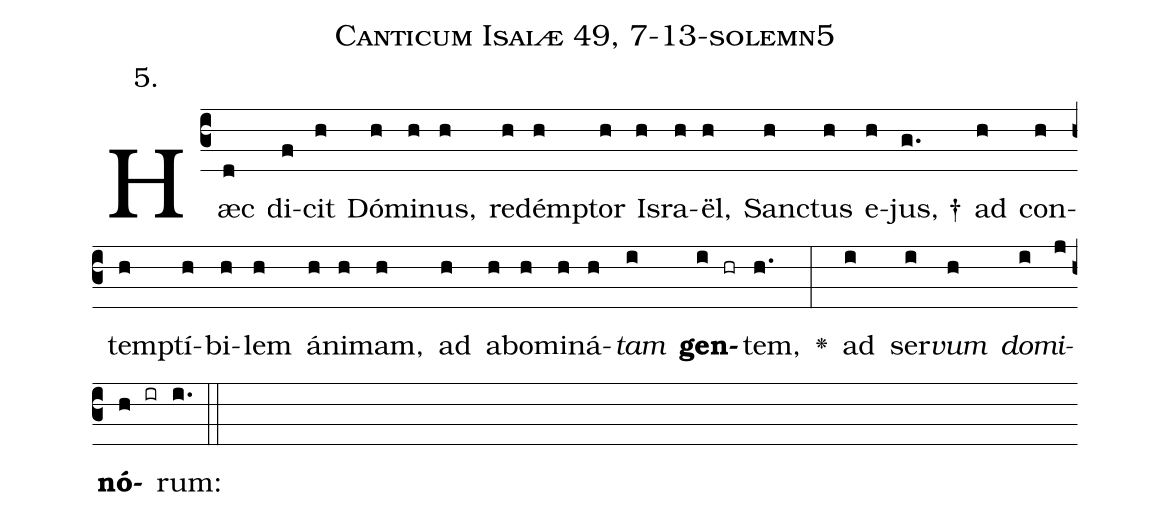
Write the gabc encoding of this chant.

name: Canticum Isaiæ 49, 7-13-solemn5;
annotation: 5.;
%%
(c3)Hæc(d) di(f)cit(h) Dó(h)mi(h)nus,(h) re(h)dém(h)ptor(h) Is(h)ra(h)ël,(h) San(h)ctus(h) e(h)jus, †(g.) ad(h) con(h)tem(h)ptí(h)bi(h)lem(h) á(h)ni(h)mam,(h) ad(h) a(h)bo(h)mi(h)ná(h)<i>tam</i>(i) <b>gen</b>(i hr)tem,(h.) <v>\greheightstar</v>(:) ad(i) ser(i)<i>vum</i>(h) <i>do</i>(i)<i>mi</i>(j)<b>nó</b>(h ir)rum:(i.) (::)


%E(i) u(h) o(i) u(j) a(h) e.(i.) (::)
